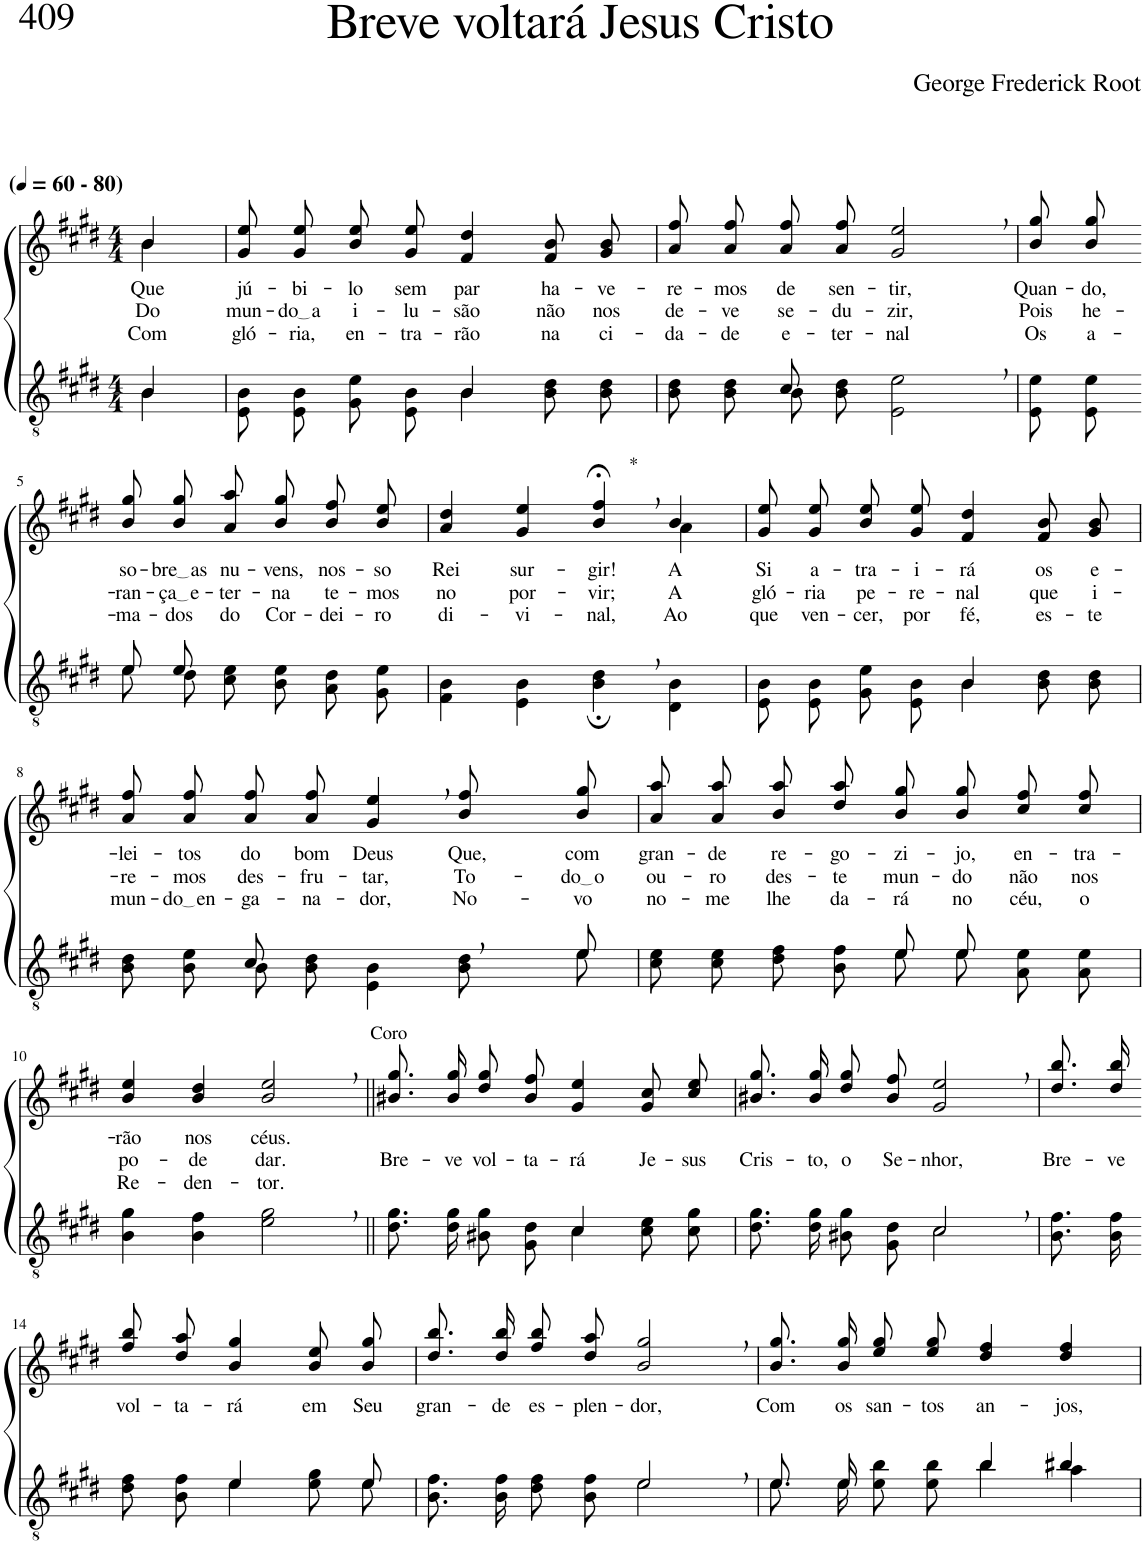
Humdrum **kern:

**kern	**kern	**text	**text	**text
*part2	*part1	*part1	*part1	*part1
*staff2	*staff1	*staff1	*staff1	*staff1
*I"Parte III e IV	*I"Parte I e II	*	*	*
*clefGv2	*clefG2	*	*	*
*Trd5c9	*Trd5c9	*	*	*
*k[f#c#g#d#]	*k[f#c#g#d#]	*	*	*
*M4/4	*M4/4	*	*	*
*MM60	*MM60	*	*	*
=1	=1	=1	=1	=1
*^	*^	*	*	*
!	!	!LO:TX:a:B:t=(	!	!	!	!
!	!	!LO:TX:a:B:t=- 80)	!	!	!	!
!	!	!	!	!LO:LY:b	!LO:LY:b	!LO:LY:b
4B\	4B/	4b/	4b\	Que	Do	Com
=2	=2	=2	=2	=2	=2	=2
!	!	!	!	!LO:LY:b	!LO:LY:b	!LO:LY:b
*	*	*v	*v	*	*	*
2ryy	8E/ 8B/L	8g#\ 8ee\L	jú-	mun-	gló-
!	!	!	!LO:LY:b	!LO:LY:b	!LO:LY:b
.	8E/ 8B/J	8g#\ 8ee\J	-bi-	do a	-ria,
!	!	!	!LO:LY:b	!LO:LY:b	!LO:LY:b
.	8G#/ 8e/L	8b\ 8ee\L	-lo	i-	en-
!	!	!	!LO:LY:b	!LO:LY:b	!LO:LY:b
.	8E/ 8B/J	8g#\ 8ee\J	sem	-lu-	-tra-
!	!	!	!LO:LY:b	!LO:LY:b	!LO:LY:b
4B/	4B\	4f#/ 4dd#/	par	-são	-rão
!	!	!	!LO:LY:b	!LO:LY:b	!LO:LY:b
4ryy	8B\ 8d#\L	8f#/ 8b/L	ha-	não	na
!	!	!	!LO:LY:b	!LO:LY:b	!LO:LY:b
.	8B\ 8d#\J	8g#/ 8b/J	-ve-	nos	ci-
=3	=3	=3	=3	=3	=3
!	!	!	!LO:LY:b	!LO:LY:b	!LO:LY:b
4ryy	8B\ 8d#\L	8a\ 8ff#\L	-re-	de-	-da-
!	!	!	!LO:LY:b	!LO:LY:b	!LO:LY:b
.	8B\ 8d#\J	8a\ 8ff#\J	-mos	-ve	-de
!	!	!	!LO:LY:b	!LO:LY:b	!LO:LY:b
8c#/	8B\L	8a\ 8ff#\L	de	se-	e-
!	!	!	!LO:LY:b	!LO:LY:b	!LO:LY:b
2ryy	8B\ 8d#\J	8a\ 8ff#\J	sen-	-du-	-ter-
!	!	!	!LO:LY:b	!LO:LY:b	!LO:LY:b
.	2E\ 2e\	2g#/, 2ee/,	-tir,	-zir,	-nal
8ryy	.	.	.	.	.
*v	*v	*	*	*	*
=4	=4	=4	=4	=4
!	!	!LO:LY:b	!LO:LY:b	!LO:LY:b
8E/ 8e/L	8b\ 8gg#\L	Quan-	Pois	Os
!	!	!LO:LY:b	!LO:LY:b	!LO:LY:b
8E/ 8e/J	8b\ 8gg#\J	-do,	he-	a-
!!LO:LB:g=z
=5-	=5-	=5-	=5-	=5-
*^	*	*	*	*
!	!	!	!LO:LY:b	!LO:LY:b	!LO:LY:b
8e/L	8e\L	8b\ 8gg#\L	so-	-ran-	-ma-
!	!	!	!LO:LY:b	!LO:LY:b	!LO:LY:b
8e/J	8d#\J	8b\ 8gg#\J	bre as	ça e	-dos
!	!	!	!LO:LY:b	!LO:LY:b	!LO:LY:b
2ryy	8c#\ 8e\L	8a\ 8aa\L	nu-	-ter-	do
!	!	!	!LO:LY:b	!LO:LY:b	!LO:LY:b
.	8B\ 8e\J	8b\ 8gg#\J	-vens,	-na	Cor-
!	!	!	!LO:LY:b	!LO:LY:b	!LO:LY:b
.	8A\ 8d#\L	8b\ 8ff#\L	nos-	te-	-dei-
!	!	!	!LO:LY:b	!LO:LY:b	!LO:LY:b
.	8G#\ 8e\J	8b\ 8ee\J	-so	-mos	-ro
=6	=6	=6	=6	=6	=6
!	!	!	!LO:LY:b	!LO:LY:b	!LO:LY:b
*v	*v	*^	*	*	*
4F#\ 4B\	4a/ 4dd#/	2.ryy	Rei	no	di-
!	!	!	!LO:LY:b	!LO:LY:b	!LO:LY:b
4E\ 4B\	4g#/ 4ee/	.	sur-	por-	-vi-
!	!LO:TX:a:t=*	!	!	!	!
!	!	!	!LO:LY:b	!LO:LY:b	!LO:LY:b
4B\;, 4d#\;,	4b/;<, 4ff#/;<,	.	-gir!	-vir;	-nal,-
!	!	!	!LO:LY:b	!LO:LY:b	!LO:LY:b
4D#\ 4B\	4b/	4a\	A	A	-Ao
=7	=7	=7	=7	=7	=7
*^	*	*	*	*	*
!	!	!	!	!LO:LY:b	!LO:LY:b	!LO:LY:b
*	*	*v	*v	*	*	*
2ryy	8E/ 8B/L	8g#\ 8ee\L	Si	gló-	que
!	!	!	!LO:LY:b	!LO:LY:b	!LO:LY:b
.	8E/ 8B/J	8g#\ 8ee\J	a-	-ria	ven-
!	!	!	!LO:LY:b	!LO:LY:b	!LO:LY:b
.	8G#/ 8e/L	8b\ 8ee\L	-tra-	pe-	-cer,
!	!	!	!LO:LY:b	!LO:LY:b	!LO:LY:b
.	8E/ 8B/J	8g#\ 8ee\J	-i-	-re-	por
!	!	!	!LO:LY:b	!LO:LY:b	!LO:LY:b
4B/	4B\	4f#/ 4dd#/	-rá	-nal	fé,
!	!	!	!LO:LY:b	!LO:LY:b	!LO:LY:b
4ryy	8B\ 8d#\L	8f#/ 8b/L	os	que	es-
!	!	!	!LO:LY:b	!LO:LY:b	!LO:LY:b
.	8B\ 8d#\J	8g#/ 8b/J	e-	i-	-te
!!LO:LB:g=z
=8	=8	=8	=8	=8	=8
!	!	!	!LO:LY:b	!LO:LY:b	!LO:LY:b
4ryy	8B\ 8d#\L	8a\ 8ff#\L	-lei-	-re-	mun-
!	!	!	!LO:LY:b	!LO:LY:b	!LO:LY:b
.	8B\ 8e\J	8a\ 8ff#\J	-tos	-mos	do en
!	!	!	!LO:LY:b	!LO:LY:b	!LO:LY:b
8c#/	8B\L	8a\ 8ff#\L	do	des-	-ga-
!	!	!	!LO:LY:b	!LO:LY:b	!LO:LY:b
2ryy	8B\ 8d#\J	8a\ 8ff#\J	bom	-fru-	-na-
!	!	!	!LO:LY:b	!LO:LY:b	!LO:LY:b
.	4E\ 4B\	4g#/, 4ee/,	Deus	-tar,	-dor,
!	!	!	!LO:LY:b	!LO:LY:b	!LO:LY:b
.	8B\ 8d#\L	8b\ 8ff#\L	Que,	To-	No-
!	!	!	!LO:LY:b	!LO:LY:b	!LO:LY:b
8e/	8e\J	8b\ 8gg#\J	com	do o	-vo
=9	=9	=9	=9	=9	=9
!	!	!	!LO:LY:b	!LO:LY:b	!LO:LY:b
2ryy	8c#\ 8e\L	8a\ 8aa\L	gran-	ou-	no-
!	!	!	!LO:LY:b	!LO:LY:b	!LO:LY:b
.	8c#\ 8e\J	8a\ 8aa\J	-de	-ro	-me
!	!	!	!LO:LY:b	!LO:LY:b	!LO:LY:b
.	8d#\ 8f#\L	8b\ 8aa\L	re-	des-	lhe
!	!	!	!LO:LY:b	!LO:LY:b	!LO:LY:b
.	8B\ 8f#\J	8dd#\ 8aa\J	-go-	-te	da-
!	!	!	!LO:LY:b	!LO:LY:b	!LO:LY:b
8e/L	8e\L	8b\ 8gg#\L	-zi-	mun-	-rá
!	!	!	!LO:LY:b	!LO:LY:b	!LO:LY:b
8e/J	8e\J	8b\ 8gg#\J	-jo,	-do	no
!	!	!	!LO:LY:b	!LO:LY:b	!LO:LY:b
4ryy	8A\ 8e\L	8cc#\ 8ff#\L	en-	não	céu,
!	!	!	!LO:LY:b	!LO:LY:b	!LO:LY:b
.	8A\ 8e\J	8cc#\ 8ff#\J	-tra-	nos	o
!!LO:LB:g=z
=10	=10	=10	=10	=10	=10
!	!	!	!LO:LY:b	!LO:LY:b	!LO:LY:b
*v	*v	*	*	*	*
4B\ 4g#\	4b/ 4ee/	-rão	po-	Re-
!	!	!LO:LY:b	!LO:LY:b	!LO:LY:b
4B\ 4f#\	4b/ 4dd#/	nos	-de	-den-
!	!LO:TX:a:t=Coro	!	!	!
!	!	!LO:LY:b	!LO:LY:b	!LO:LY:b
2e\, 2g#\,	2b/, 2ee/,	céus.	dar.	-tor.
=11||	=11||	=11||	=11||	=11||
*^	*	*	*	*
!	!	!	!	!LO:LY:b	!
8.d#\ 8.g#\L	2ryy	8.b#X\ 8.gg#\L	.	Bre-	.
!	!	!	!	!LO:LY:b	!
16d#\ 16g#\Jk	.	16b#\ 16gg#\Jk	.	-ve	.
!	!	!	!	!LO:LY:b	!
8B#X\ 8g#\L	.	8dd#\ 8gg#\L	.	vol-	.
!	!	!	!	!LO:LY:b	!
8G#\ 8d#\J	.	8b#\ 8ff#\J	.	-ta-	.
!	!	!	!	!LO:LY:b	!
4c#\	4c#/	4g#/ 4ee/	.	-rá	.
!	!	!	!	!LO:LY:b	!
8c#\ 8e\L	4ryy	8g#\ 8cc#\L	.	Je-	.
!	!	!	!	!LO:LY:b	!
8c#\ 8g#\J	.	8cc#\ 8ee\J	.	-sus	.
=12	=12	=12	=12	=12	=12
!	!	!	!	!LO:LY:b	!
8.d#\ 8.g#\L	2ryy	8.b#X\ 8.gg#\L	.	Cris-	.
!	!	!	!	!LO:LY:b	!
16d#\ 16g#\Jk	.	16b#\ 16gg#\Jk	.	-to,	.
!	!	!	!	!LO:LY:b	!
8B#X\ 8g#\L	.	8dd#\ 8gg#\L	.	o	.
!	!	!	!	!LO:LY:b	!
8G#\ 8d#\J	.	8b#\ 8ff#\J	.	Se-	.
!	!	!	!	!LO:LY:b	!
2c#,\	2c#/	2g#/, 2ee/,	.	-nhor,	.
=13	=13	=13	=13	=13	=13
!	!	!	!	!LO:LY:b	!
*v	*v	*	*	*	*
8.B\ 8.f#\L	8.dd#\ 8.bb\L	.	Bre-	.
!	!	!	!LO:LY:b	!
16B\ 16f#\Jk	16dd#\ 16bb\Jk	.	-ve	.
!!LO:LB:g=z
=14-	=14-	=14-	=14-	=14-
*^	*	*	*	*
!	!	!	!LO:LY:b	!	!
4ryy	8d#\ 8f#\L	8ff#\ 8bb\L	vol-	.	.
!	!	!	!LO:LY:b	!	!
.	8B\ 8f#\J	8dd#\ 8aa\J	-ta-	.	.
!	!	!	!LO:LY:b	!	!
4e/	4e\	4b/ 4gg#/	-rá	.	.
!	!	!	!LO:LY:b	!	!
8ryy	8e\ 8g#\L	8b\ 8ee\L	em	.	.
!	!	!	!LO:LY:b	!	!
8e/	8e\J	8b\ 8gg#\J	Seu	.	.
=15	=15	=15	=15	=15	=15
!	!	!	!LO:LY:b	!	!
2ryy	8.B\ 8.f#\L	8.dd#\ 8.bb\L	gran-	.	.
!	!	!	!LO:LY:b	!	!
.	16B\ 16f#\Jk	16dd#\ 16bb\Jk	-de	.	.
!	!	!	!LO:LY:b	!	!
.	8d#\ 8f#\L	8ff#\ 8bb\L	es-	.	.
!	!	!	!LO:LY:b	!	!
.	8B\ 8f#\J	8dd#\ 8aa\J	-plen-	.	.
!	!	!	!LO:LY:b	!	!
2e,/	2e\	2b/, 2gg#/,	-dor,	.	.
=16	=16	=16	=16	=16	=16
!	!	!	!LO:LY:b	!	!
8.e/L	8.e\L	8.b\ 8.gg#\L	Com	.	.
!	!	!	!LO:LY:b	!	!
16e/Jk	16e\Jk	16b\ 16gg#\Jk	os	.	.
!	!	!	!LO:LY:b	!	!
4ryy	8e\ 8b\L	8ee\ 8gg#\L	san-	.	.
!	!	!	!LO:LY:b	!	!
.	8e\ 8b\J	8ee\ 8gg#\J	-tos	.	.
!	!	!	!LO:LY:b	!	!
4b/	4b\	4dd#/ 4ff#/	an-	.	.
!	!	!	!LO:LY:b	!	!
4b#X/	4a\	4dd#/ 4ff#/	-jos,	.	.
*v	*v	*	*	*	*
=	=	=	=	=
*-	*-	*-	*-	*-
